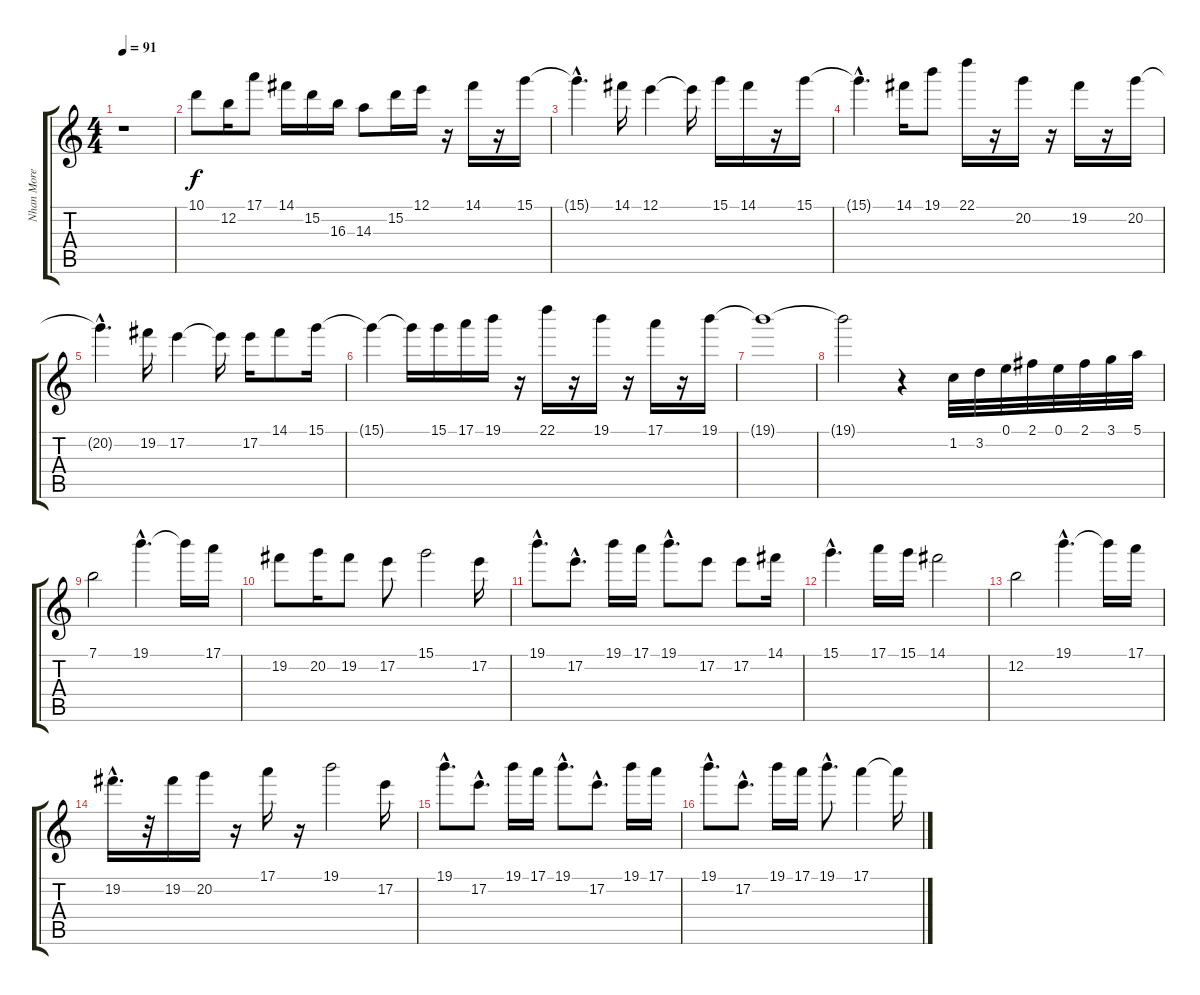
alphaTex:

\track ("Nhan More" "Nhan More") {instrument overdrivenguitar}
\staff {score tabs}
\tuning (E4 B3 G3 D3 A2 E2) {hide}
\ts (4 4)
\tempo 91
\clef g2
\ks c
r.1{dy f} |
10.1.8 12.2.16 17.1.8 14.1.16 15.2.16 16.3.16 14.3.8 15.2.16 12.1.16 r.16 14.1.16 r.16 15.1.16 |
15.1{hac t}.4{d} 14.1.16 12.1.4 12.1{t}.16 15.1.16 14.1.16 r.16 15.1.16 |
15.1{hac t}.4{d} 14.1.16 19.1.8 22.1.16 r.16 20.2.16 r.16 19.2.16 r.16 20.2.16 |
20.2{hac t}.4{d} 19.2.16 17.2.4 17.2{t}.16 17.2.16 14.1.8 15.1.16 |
15.1{t}.4 15.1{t}.16 15.1.16 17.1.16 19.1.16 r.16 22.1.16 r.16 19.1.16 r.16 17.1.16 r.16 19.1.16 |
19.1{t}.1 |
19.1{t}.2 r.4 1.2.32 3.2.32 0.1.32 2.1.32 0.1.32 2.1.32 3.1.32 5.1.32 |
7.1.2 19.1{hac}.4{d} 19.1{t}.16 17.1.16 |
19.2.8 20.2.16 19.2.8 17.2.8 15.1.2 17.2.16 |
19.1{hac}.8{d} 17.2{hac}.8{d} 19.1.16 17.1.16 19.1{hac}.8{d} 17.2.8 17.2.8 14.1.16 |
15.1{hac}.4{d} 17.1.16 15.1.16 14.1.2 |
12.2.2 19.1{hac}.4{d} 19.1{t}.16 17.1.16 |
19.2{hac}.16{d} r.32 19.2.16 20.2.16 r.16 17.1.16 r.16 19.1.2 17.2.16 |
19.1{hac}.8{d} 17.2{hac}.8{d} 19.1.16 17.1.16 19.1{hac}.8{d} 17.2{hac}.8{d} 19.1.16 17.1.16 |
19.1{hac}.8{d} 17.2{hac}.8{d} 19.1.16 17.1.16 19.1{hac}.8{d} 17.1.4 17.1{t}.16
